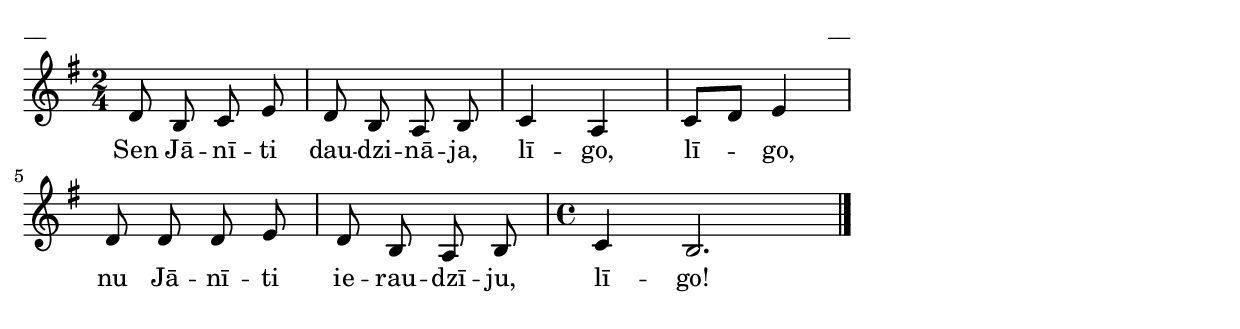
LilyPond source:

\version "2.13.16"
%\header {
%    title = "Sen Jānīti daudzināja",AA lapas, Jāņi
%}
\paper {
line-width = 14\cm
left-margin = 0.4\cm
between-system-padding = 0.1\cm
between-system-space = 0.1\cm
}
\layout {
indent = #0
ragged-last = ##f
}

voiceA = \relative c' {
\clef "treble"
\key g \major
\time 2/4
d8 b c e |
d8 b a b |
c4 a |
c8[ d] e4 |
d8 d d e |
d8 b a b |
\time 4/4 
c4 b2. |
\bar "|."
} 

lyricA = \lyricmode {
Sen Jā -- nī -- ti dau -- dzi -- nā -- ja, lī -- go, lī -- go, nu Jā -- nī -- ti ie -- rau -- dzī -- ju, lī -- go!
} 

fullScore = <<
\new Staff {
<<
\new Voice = "voiceA" { \oneVoice \autoBeamOff \voiceA }
\lyricsto "voiceA" \new Lyrics \lyricA
>>
}
>>

\score {
\fullScore
\header { piece = "__" opus = "__" }
}
\markup { \with-color #(x11-color 'white) \sans \smaller "__" }
\score {
\unfoldRepeats
\fullScore
\midi {
\context { \Staff \remove "Staff_performer" }
\context { \Voice \consists "Staff_performer" }
}
}


